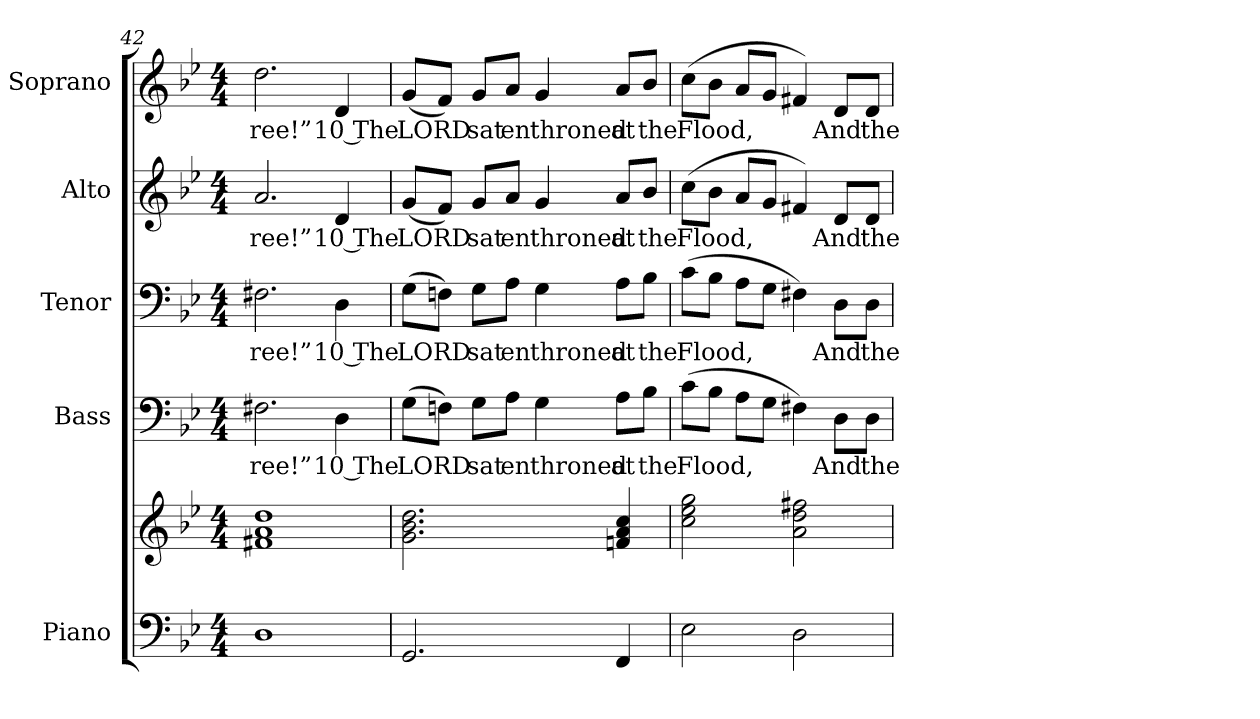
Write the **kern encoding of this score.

**kern	**kern	**kern	**text	**kern	**text	**kern	**text	**kern	**text
*part5	*part5	*part4	*part4	*part3	*part3	*part2	*part2	*part1	*part1
*staff6	*staff5	*staff4	*staff4	*staff3	*staff3	*staff2	*staff2	*staff1	*staff1
*I"Piano	*	*I"Bass	*	*I"Tenor	*	*I"Alto	*	*I"Soprano	*
*I'Pno.	*	*I'B.	*	*I'T.	*	*I'A.	*	*I'S.	*
*clefF4	*clefG2	*clefF4	*	*clefF4	*	*clefG2	*	*clefG2	*
*k[b-e-]	*k[b-e-]	*k[b-e-]	*	*k[b-e-]	*	*k[b-e-]	*	*k[b-e-]	*
*B-:	*B-:	*B-:	*	*B-:	*	*B-:	*	*B-:	*
*M4/4	*M4/4	*M4/4	*	*M4/4	*	*M4/4	*	*M4/4	*
=42	=42	=42	=42	=42	=42	=42	=42	=42	=42
!	!	!	!LO:LY:b:color=#000000	!	!	!	!	!	!
!	!	!	!	!	!LO:LY:b:color=#000000	!	!	!	!
!	!	!	!	!	!	!	!LO:LY:b:color=#000000	!	!
!	!	!	!	!	!	!	!	!	!LO:LY:b:color=#000000
1Di	1f#Xi 1ai 1ddi	2.F#Xi\	ree!”	2.F#Xi\	ree!”	2.ai/	ree!”	2.ddi\	ree!”
!	!	!	!LO:LY:b:color=#000000	!	!	!	!	!	!
!	!	!	!	!	!LO:LY:b:color=#000000	!	!	!	!
!	!	!	!	!	!	!	!LO:LY:b:color=#000000	!	!
!	!	!	!	!	!	!	!	!	!LO:LY:b:color=#000000
.	.	4Di\	10 The	4Di\	10 The	4di/	10 The	4di/	10 The
!!LO:PB:g=z
=43	=43	=43	=43	=43	=43	=43	=43	=43	=43
!	!	!	!LO:LY:b:color=#000000	!	!	!	!	!	!
!	!	!	!	!	!LO:LY:b:color=#000000	!	!	!	!
!	!	!	!	!	!	!	!LO:LY:b:color=#000000	!	!
!	!	!	!	!	!	!	!	!	!LO:LY:b:color=#000000
2.GGi/	2.gi\ 2.b-i 2.ddi	(8Gi\L	LORD	(8Gi\L	LORD	(8gi/L	LORD	(8gi/L	LORD
.	.	8Fni\J)	.	8Fni\J)	.	8fi/J)	.	8fi/J)	.
!	!	!	!LO:LY:b:color=#000000	!	!	!	!	!	!
!	!	!	!	!	!LO:LY:b:color=#000000	!	!	!	!
!	!	!	!	!	!	!	!LO:LY:b:color=#000000	!	!
!	!	!	!	!	!	!	!	!	!LO:LY:b:color=#000000
.	.	8Gi\L	sat	8Gi\L	sat	8gi/L	sat	8gi/L	sat
!	!	!	!LO:LY:b:color=#000000	!	!	!	!	!	!
!	!	!	!	!	!LO:LY:b:color=#000000	!	!	!	!
!	!	!	!	!	!	!	!LO:LY:b:color=#000000	!	!
!	!	!	!	!	!	!	!	!	!LO:LY:b:color=#000000
.	.	8Ai\J	en	8Ai\J	en	8ai/J	en	8ai/J	en
!	!	!	!LO:LY:b:color=#000000	!	!	!	!	!	!
!	!	!	!	!	!LO:LY:b:color=#000000	!	!	!	!
!	!	!	!	!	!	!	!LO:LY:b:color=#000000	!	!
!	!	!	!	!	!	!	!	!	!LO:LY:b:color=#000000
.	.	4Gi\	throned	4Gi\	throned	4gi/	throned	4gi/	throned
!	!	!	!LO:LY:b:color=#000000	!	!	!	!	!	!
!	!	!	!	!	!LO:LY:b:color=#000000	!	!	!	!
!	!	!	!	!	!	!	!LO:LY:b:color=#000000	!	!
!	!	!	!	!	!	!	!	!	!LO:LY:b:color=#000000
4FFi/	4fni/ 4ai 4cci	8Ai\L	at	8Ai\L	at	8ai/L	at	8ai/L	at
!	!	!	!LO:LY:b:color=#000000	!	!	!	!	!	!
!	!	!	!	!	!LO:LY:b:color=#000000	!	!	!	!
!	!	!	!	!	!	!	!LO:LY:b:color=#000000	!	!
!	!	!	!	!	!	!	!	!	!LO:LY:b:color=#000000
.	.	8B-i\J	the	8B-i\J	the	8b-i/J	the	8b-i/J	the
=44	=44	=44	=44	=44	=44	=44	=44	=44	=44
!	!	!	!LO:LY:b:color=#000000	!	!	!	!	!	!
!	!	!	!	!	!LO:LY:b:color=#000000	!	!	!	!
!	!	!	!	!	!	!	!LO:LY:b:color=#000000	!	!
!	!	!	!	!	!	!	!	!	!LO:LY:b:color=#000000
2E-i\	2cci\ 2ee-i 2ggi	(8ci\L	Flood,	(8ci\L	Flood,	(8cci\L	Flood,	(8cci\L	Flood,
.	.	8B-i\J	.	8B-i\J	.	8b-i\J	.	8b-i\J	.
.	.	8Ai\L	.	8Ai\L	.	8ai/L	.	8ai/L	.
.	.	8Gi\J	.	8Gi\J	.	8gi/J	.	8gi/J	.
2Di\	2ai\ 2ddi 2ff#Xi	4F#Xi\)	.	4F#Xi\)	.	4f#Xi/)	.	4f#Xi/)	.
!	!	!	!LO:LY:b:color=#000000	!	!	!	!	!	!
!	!	!	!	!	!LO:LY:b:color=#000000	!	!	!	!
!	!	!	!	!	!	!	!LO:LY:b:color=#000000	!	!
!	!	!	!	!	!	!	!	!	!LO:LY:b:color=#000000
.	.	8Di\L	And	8Di\L	And	8di/L	And	8di/L	And
!	!	!	!LO:LY:b:color=#000000	!	!	!	!	!	!
!	!	!	!	!	!LO:LY:b:color=#000000	!	!	!	!
!	!	!	!	!	!	!	!LO:LY:b:color=#000000	!	!
!	!	!	!	!	!	!	!	!	!LO:LY:b:color=#000000
.	.	8Di\J	the	8Di\J	the	8di/J	the	8di/J	the
=	=	=	=	=	=	=	=	=	=
*-	*-	*-	*-	*-	*-	*-	*-	*-	*-
